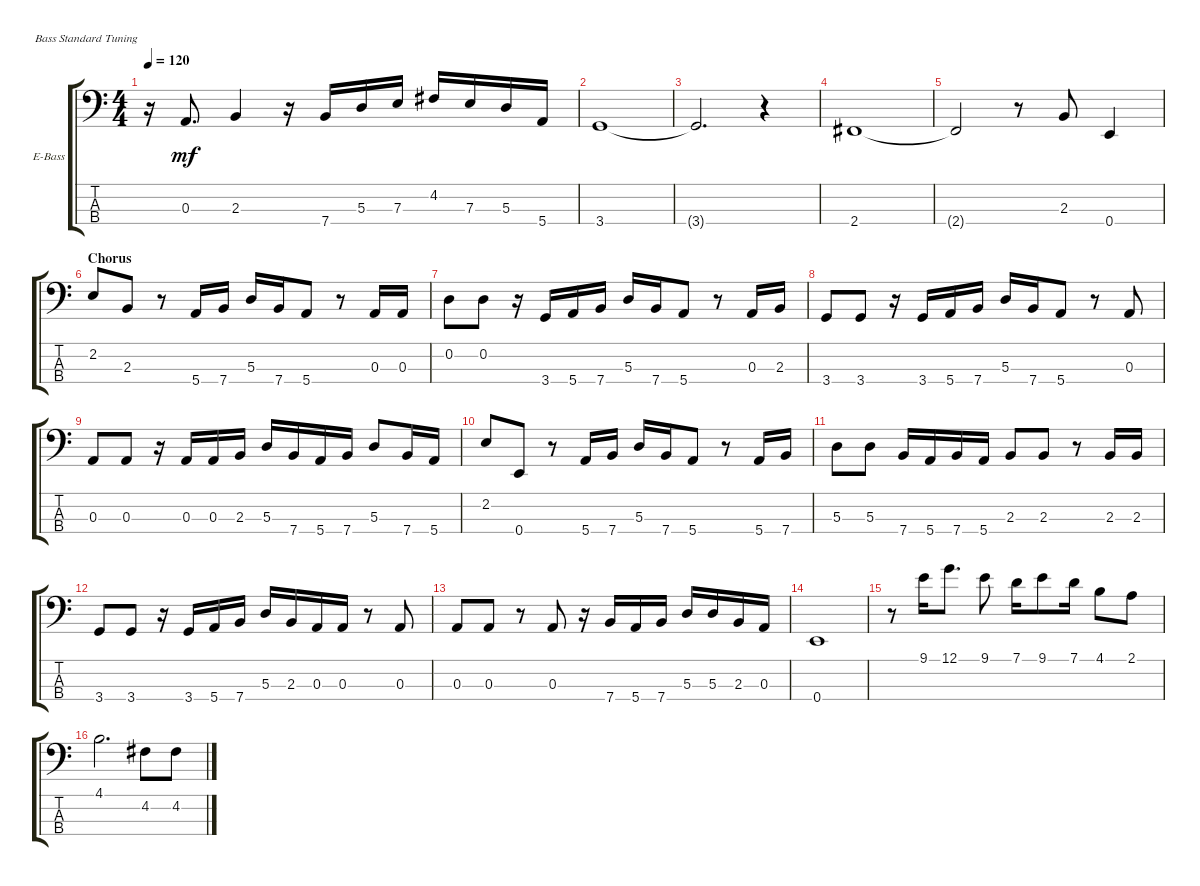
\bracketExtendMode groupsimilarinstruments
\firstSystemTrackNameOrientation horizontal
\otherSystemsTrackNameOrientation horizontal
\track ("Bass" "E-Bass") {instrument electricbassfinger}
\staff {score tabs}
\tuning (G2 D2 A1 E1)
\ts (4 4)
\tempo 120
\clef f4
\ks aminor
r.16{dy mf} 0.3.8{d} 2.3.4 r.16 7.4.16 5.3.16 7.3.16 4.2.16 7.3.16 5.3.16 5.4.16 |
3.4.1 |
3.4{t}.2{d} r.4 |
2.4.1 |
2.4{t}.2 r.8 2.3.8 0.4.4 |
\section ("" "Chorus")
2.2.8 2.3.8 r.8 5.4.16 7.4.16 5.3.16 7.4.16 5.4.8 r.8 0.3.16 0.3.16 |
0.2.8 0.2.8 r.16 3.4.16 5.4.16 7.4.16 5.3.16 7.4.16 5.4.8 r.8 0.3.16 2.3.16 |
3.4.8 3.4.8 r.16 3.4.16 5.4.16 7.4.16 5.3.16 7.4.16 5.4.8 r.8 0.3.8 |
0.3.8 0.3.8 r.16 0.3.16 0.3.16 2.3.16 5.3.16 7.4.16 5.4.16 7.4.16 5.3.8 7.4.16 5.4.16 |
2.2.8 0.4.8 r.8 5.4.16 7.4.16 5.3.16 7.4.16 5.4.8 r.8 5.4.16 7.4.16 |
5.3.8 5.3.8 7.4.16 5.4.16 7.4.16 5.4.16 2.3.8 2.3.8 r.8 2.3.16 2.3.16 |
3.4.8 3.4.8 r.16 3.4.16 5.4.16 7.4.16 5.3.16 2.3.16 0.3.16 0.3.16 r.8 0.3.8 |
0.3.8 0.3.8 r.8 0.3.8 r.16 7.4.16 5.4.16 7.4.16 5.3.16 5.3.16 2.3.16 0.3.16 |
0.4.1 |
r.8 9.1.16 12.1.8{d} 9.1.8 7.1.16 9.1.8 7.1.16 4.1.8 2.1.8 |
4.1.2{d} 4.2.8 4.2.8
